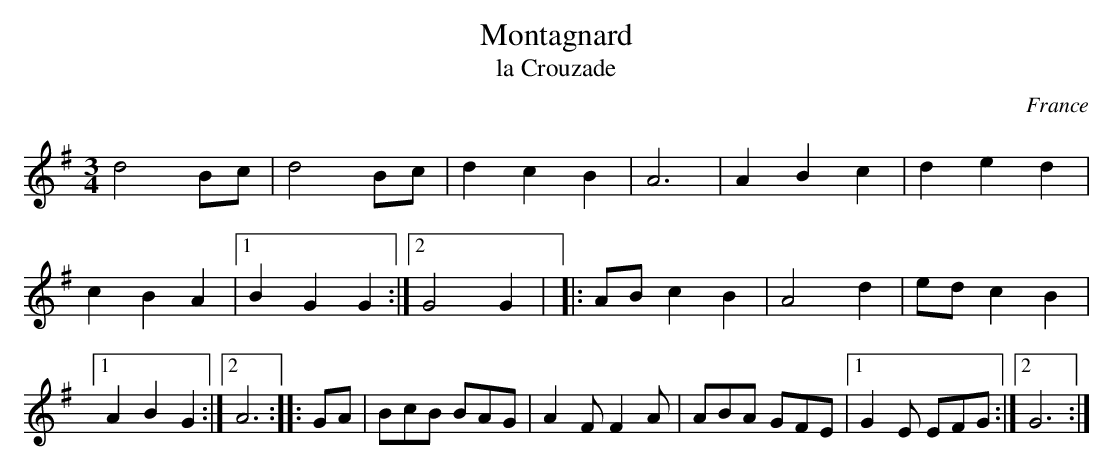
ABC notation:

X:1
T:Montagnard
T:la Crouzade
M:3/4
O:France
K:G
d4 Bc| d4 Bc| d2c2B2|A6|\
A2B2c2|d2e2d2|c2B2A2|1B2G2G2:|2G4G2|\
|:AB c2B2|A4d2|edc2B2|1A2B2G2:|2A6:|\
|:GA|BcB BAG|A2F F2A|ABA GFE|1G2E EFG:|2G6:|
